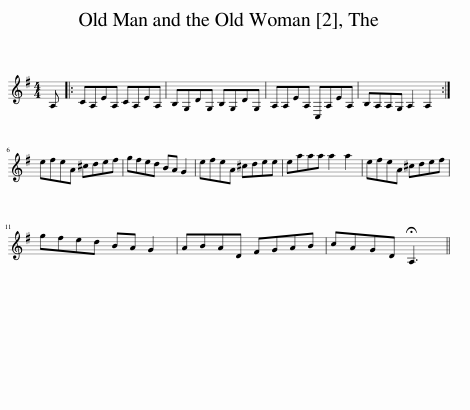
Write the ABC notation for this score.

X:1
L:1/8
M:4/4
I:linebreak $
K:G
V:1 treble
V:1
 A, |: CA,EA, CA,EA, | B,G,DG, B,G,DG, | A,A,EA, C,A,EA, | B,A,A,G, A,2 A,2 :|$ %5
 efeA ^cdef | gfed BA G2 | efeA ^cdee | eaaa a2 a2 | efeA ^cdef |$ %10
 gfed BA G2 | ABAD FGAB | cAGD !fermata!A,3 || %13
